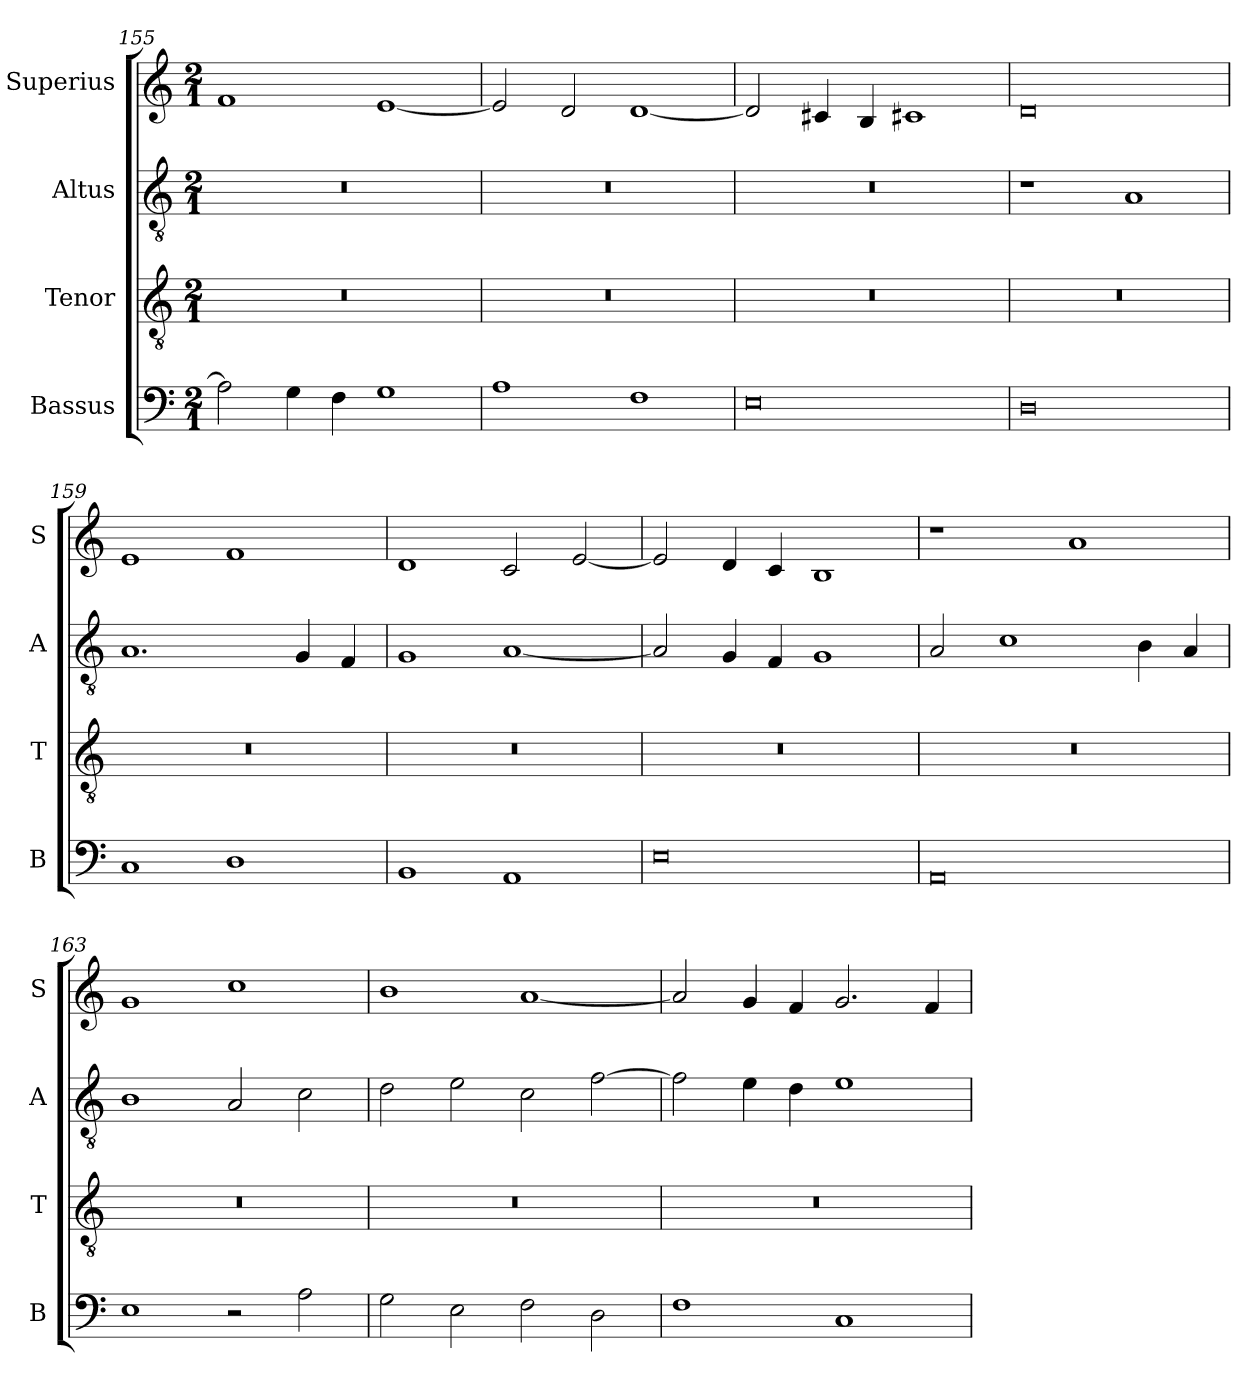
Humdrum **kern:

**kern	**kern	**kern	**kern
*part4	*part3	*part2	*part1
*staff4	*staff3	*staff2	*staff1
*I"Bassus	*I"Tenor	*I"Altus	*I"Superius
*I'B	*I'T	*I'A	*I'S
*clefF4	*clefGv2	*clefGv2	*clefG2
*k[]	*k[]	*k[]	*k[]
*M2/1	*M2/1	*M2/1	*M2/1
=155	=155	=155	=155
2A\]	0r	0r	1f
4G\	.	.	.
4F\	.	.	.
1G	.	.	[1e
=156	=156	=156	=156
1A	0r	0r	2e/]
.	.	.	2d/
1F	.	.	[1d
=157	=157	=157	=157
0E	0r	0r	2d/]
.	.	.	4c#X/
.	.	.	4B/
.	.	.	1c#X
=158	=158	=158	=158
0D	0r	1r	0d
.	.	1A	.
=159	=159	=159	=159
1C	0r	1.A	1e
1D	.	.	1f
.	.	4G/	.
.	.	4F/	.
=160	=160	=160	=160
1BB	0r	1G	1d
1AA	.	[1A	2c/
.	.	.	[2e/
=161	=161	=161	=161
0E	0r	2A/]	2e/]
.	.	4G/	4d/
.	.	4F/	4c/
.	.	1G	1B
=162	=162	=162	=162
0AA	0r	2A/	1r
.	.	1c	.
.	.	.	1a
.	.	4B\	.
.	.	4A/	.
=163	=163	=163	=163
1E	0r	1B	1g
2r	.	2A/	1cc
2A\	.	2c\	.
=164	=164	=164	=164
2G\	0r	2d\	1b
2E\	.	2e\	.
2F\	.	2c\	[1a
2D\	.	[2f\	.
=165	=165	=165	=165
1F	0r	2f\]	2a/]
.	.	4e\	4g/
.	.	4d\	4f/
1C	.	1e	2.g/
.	.	.	4f/
=	=	=	=
*-	*-	*-	*-
